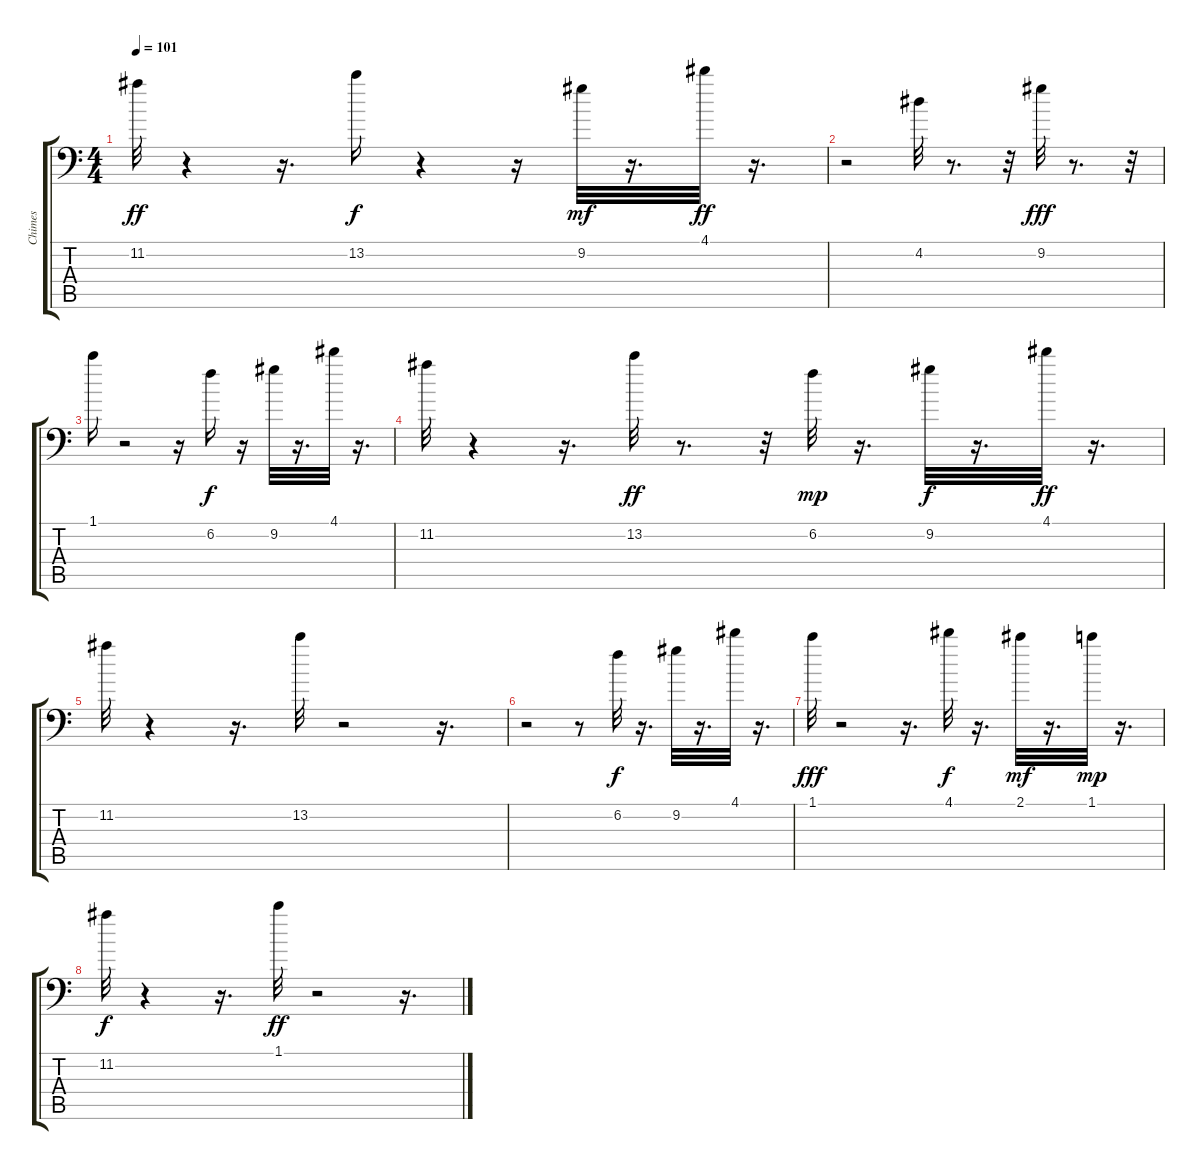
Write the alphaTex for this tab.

\track ("Chimes" "Chimes") {instrument glockenspiel}
\staff {score tabs}
\tuning (B5 B4 B3 B2 B1 B0) {hide}
\ts (4 4)
\tempo 101
\clef f4
\ks c
11.2.32{dy ff} r.4 r.16{d} 13.2.16{dy f} r.4 r.16 9.2.32{dy mf} r.16{d} 4.1.32{dy ff} r.16{d} |
r.2 4.2.32 r.8{d} r.32 9.2.32{dy fff} r.8{d} r.32 |
1.1.16 r.2 r.16 6.2.16{dy f} r.16 9.2.32 r.16{d} 4.1.32 r.16{d} |
11.2.32 r.4 r.16{d} 13.2.32{dy ff} r.8{d} r.32 6.2.32{dy mp} r.16{d} 9.2.32{dy f} r.16{d} 4.1.32{dy ff} r.16{d} |
11.2.32 r.4 r.16{d} 13.2.32 r.2 r.16{d} |
r.2 r.8 6.2.32{dy f} r.16{d} 9.2.32 r.16{d} 4.1.32 r.16{d} |
1.1.32{dy fff} r.2 r.16{d} 4.1.32{dy f} r.16{d} 2.1.32{dy mf} r.16{d} 1.1.32{dy mp} r.16{d} |
11.2.32{dy f} r.4 r.16{d} 1.1.32{dy ff} r.2 r.16{d}
